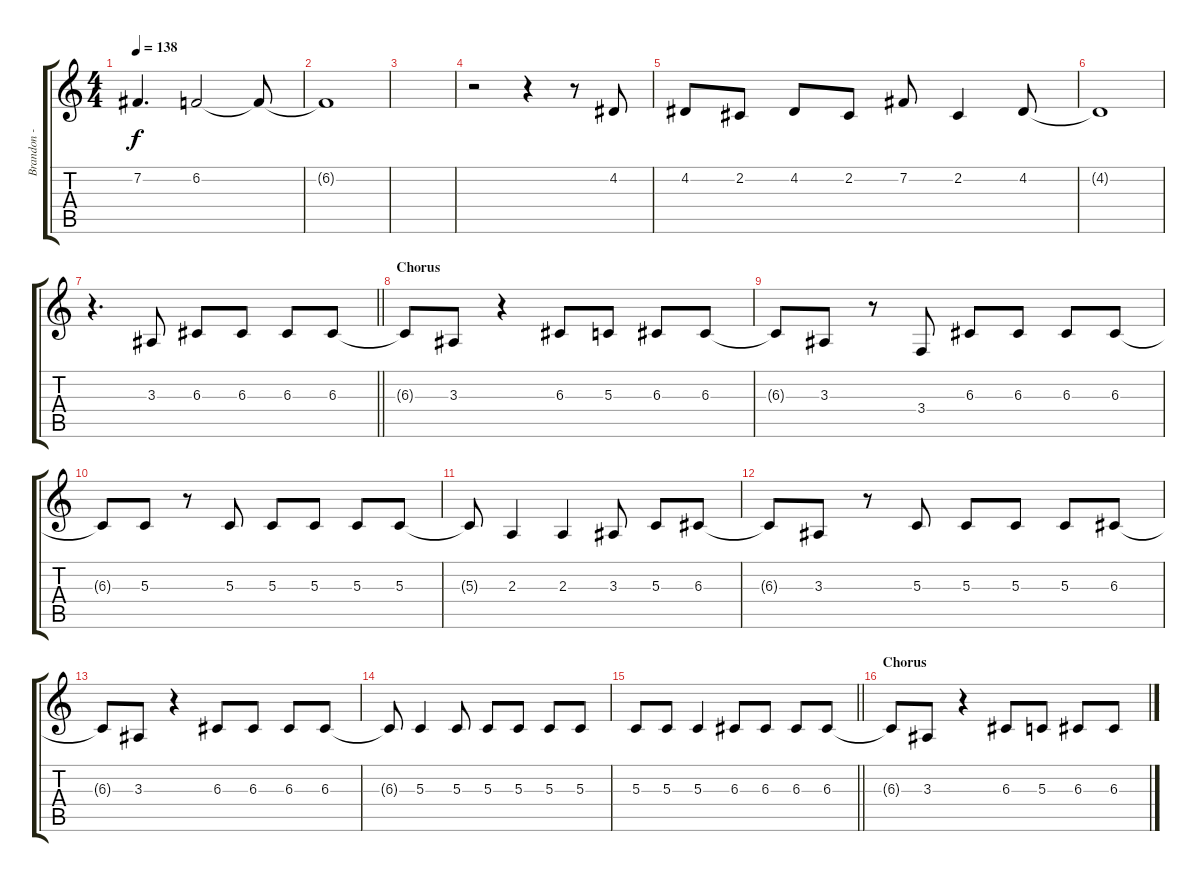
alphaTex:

\track ("Brandon - Lead Vocals" "Brandon - ") {mute instrument tenorsax}
\staff {score tabs}
\tuning (E4 B3 G3 D3 A2 E2) {hide}
\ts (4 4)
\tempo 138
\clef g2
\ks c
7.2.4{d dy f} 6.2.2 6.2{t}.8 |
6.2{t}.1 |
|
r.2 r.4 r.8 4.2.8 |
4.2.8 2.2.8 4.2.8 2.2.8 7.2.8 2.2.4 4.2.8 |
4.2{t}.1 |
\barLineRight lightlight
r.4{d} 3.3.8 6.3.8 6.3.8 6.3.8 6.3.8 |
\section ("" "Chorus")
6.3{t}.8 3.3.8 r.4 6.3.8 5.3.8 6.3.8 6.3.8 |
6.3{t}.8 3.3.8 r.8 3.4.8 6.3.8 6.3.8 6.3.8 6.3.8 |
6.3{t}.8 5.3.8 r.8 5.3.8 5.3.8 5.3.8 5.3.8 5.3.8 |
5.3{t}.8 2.3.4 2.3.4 3.3.8 5.3.8 6.3.8 |
6.3{t}.8 3.3.8 r.8 5.3.8 5.3.8 5.3.8 5.3.8 6.3.8 |
6.3{t}.8 3.3.8 r.4 6.3.8 6.3.8 6.3.8 6.3.8 |
6.3{t}.8 5.3.4 5.3.8 5.3.8 5.3.8 5.3.8 5.3.8 |
\barLineRight lightlight
5.3.8 5.3.8 5.3.4 6.3.8 6.3.8 6.3.8 6.3.8 |
\section ("" "Chorus")
6.3{t}.8 3.3.8 r.4 6.3.8 5.3.8 6.3.8 6.3.8
